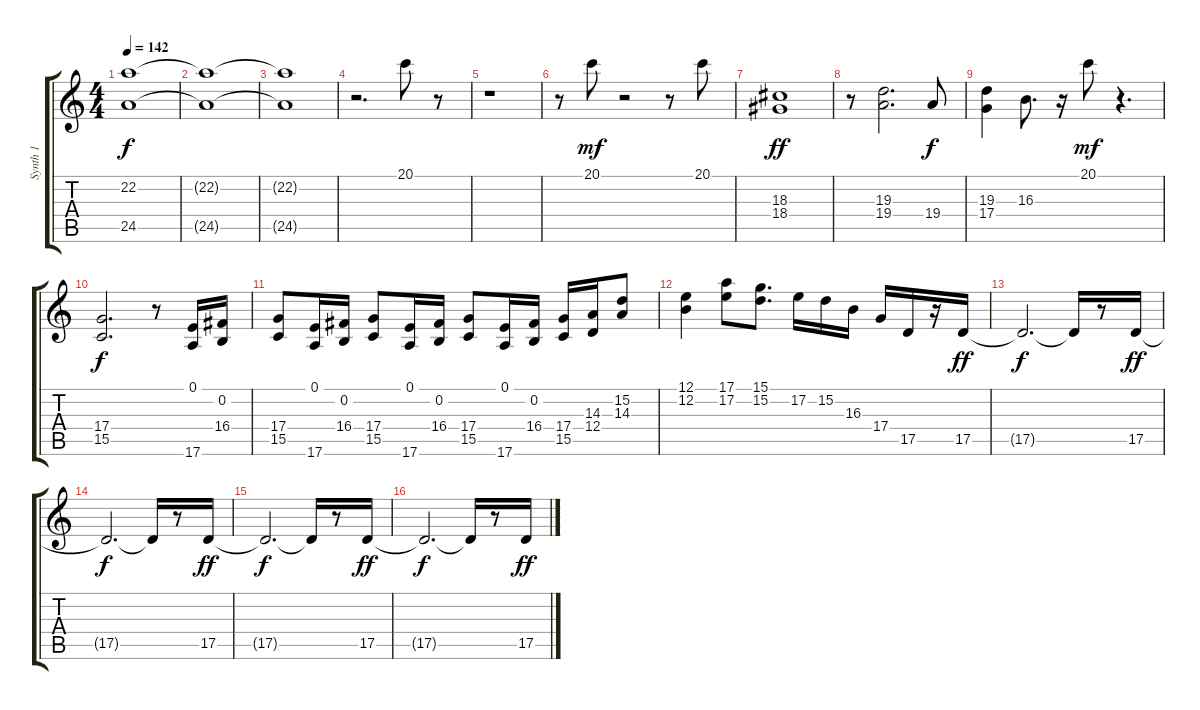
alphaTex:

\track ("Synth 1" "Synth 1") {instrument lead8bassandlead}
\staff {score tabs}
\tuning (E4 B3 G3 D3 A2 E2) {hide}
\ts (4 4)
\tempo 142
\clef g2
\ks c
(22.2 24.5).1{dy f} |
(22.2{t} 24.5{t}).1 |
(22.2{t} 24.5{t}).1 |
r.2{d} 20.1.8 r.8 |
r.1 |
r.8 20.1.8{dy mf} r.2 r.8 20.1.8 |
(18.3 18.4).1{dy ff} |
r.8 (19.3 19.4).2{d} 19.4.8{dy f} |
(19.3 17.4).4 16.3.8{d} r.16 20.1.8{dy mf balance 2} r.4{d} |
(17.4 15.5).2{d dy f balance 8} r.8 (0.1 17.6).16 (0.2 16.4).16 |
(17.4 15.5).8 (0.1 17.6).16 (0.2 16.4).16 (17.4 15.5).8 (0.1 17.6).16 (0.2 16.4).16 (17.4 15.5).8 (0.1 17.6).16 (0.2 16.4).16 (17.4 15.5).16 (14.3 12.4).16 (15.2 14.3).8 |
(12.1 12.2).4 (17.1 17.2).8 (15.1 15.2).8{d} 17.2.16 15.2.16 16.3.16 17.4.16 17.5.16 r.16 17.5.16{dy ff} |
17.5{t}.2{d dy f} 17.5{t}.16 r.8 17.5.16{dy ff} |
17.5{t}.2{d dy f} 17.5{t}.16 r.8 17.5.16{dy ff} |
17.5{t}.2{d dy f} 17.5{t}.16 r.8 17.5.16{dy ff} |
17.5{t}.2{d dy f} 17.5{t}.16 r.8 17.5.16{dy ff}
